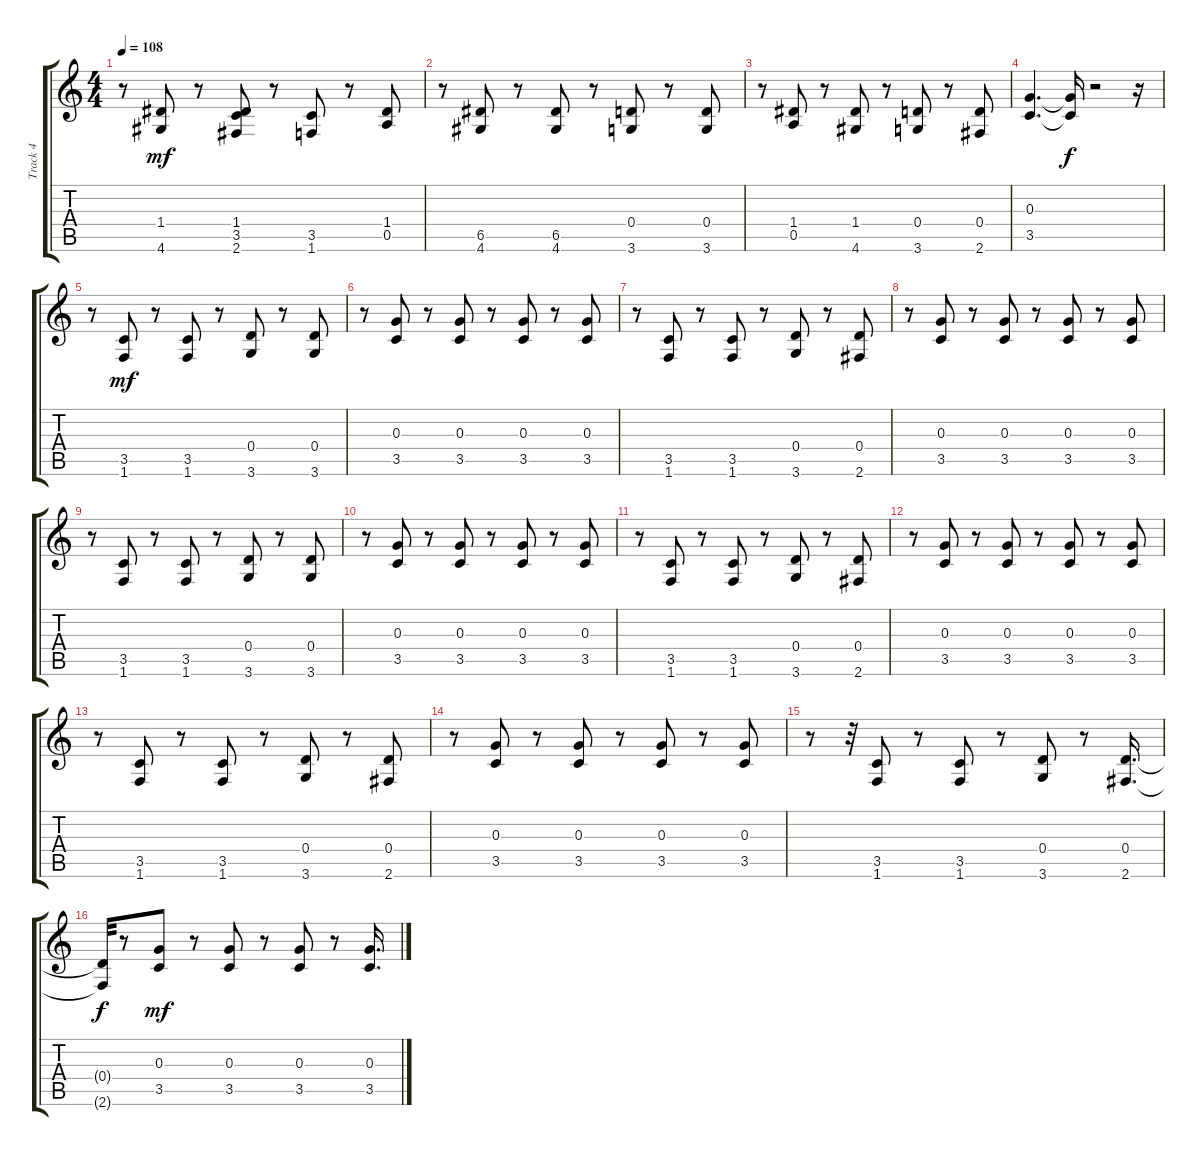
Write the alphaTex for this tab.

\track ("Track 4" "Track 4") {instrument acousticguitarsteel}
\staff {score tabs}
\tuning (E4 B3 G3 D3 A2 E2) {hide}
\ts (4 4)
\tempo 108
\clef g2
\ks c
r.8{dy f} (1.4 4.6).8{dy mf} r.8 (1.4 3.5 2.6).8 r.8 (3.5 1.6).8 r.8 (1.4 0.5).8 |
r.8 (6.5 4.6).8 r.8 (6.5 4.6).8 r.8 (0.4 3.6).8 r.8 (0.4 3.6).8 |
r.8 (1.4 0.5).8 r.8 (1.4 4.6).8 r.8 (0.4 3.6).8 r.8 (0.4 2.6).8 |
(0.3 3.5).4{d} (0.3{t} 3.5{t}).16{dy f} r.2 r.16 |
r.8 (3.5 1.6).8{dy mf} r.8 (3.5 1.6).8 r.8 (0.4 3.6).8 r.8 (0.4 3.6).8 |
r.8 (0.3 3.5).8 r.8 (0.3 3.5).8 r.8 (0.3 3.5).8 r.8 (0.3 3.5).8 |
r.8 (3.5 1.6).8 r.8 (3.5 1.6).8 r.8 (0.4 3.6).8 r.8 (0.4 2.6).8 |
r.8 (0.3 3.5).8 r.8 (0.3 3.5).8 r.8 (0.3 3.5).8 r.8 (0.3 3.5).8 |
r.8 (3.5 1.6).8 r.8 (3.5 1.6).8 r.8 (0.4 3.6).8 r.8 (0.4 3.6).8 |
r.8 (0.3 3.5).8 r.8 (0.3 3.5).8 r.8 (0.3 3.5).8 r.8 (0.3 3.5).8 |
r.8 (3.5 1.6).8 r.8 (3.5 1.6).8 r.8 (0.4 3.6).8 r.8 (0.4 2.6).8 |
r.8 (0.3 3.5).8 r.8 (0.3 3.5).8 r.8 (0.3 3.5).8 r.8 (0.3 3.5).8 |
r.8 (3.5 1.6).8 r.8 (3.5 1.6).8 r.8 (0.4 3.6).8 r.8 (0.4 2.6).8 |
r.8 (0.3 3.5).8 r.8 (0.3 3.5).8 r.8 (0.3 3.5).8 r.8 (0.3 3.5).8 |
r.8 r.32 (3.5 1.6).8 r.8 (3.5 1.6).8 r.8 (0.4 3.6).8 r.8 (0.4 2.6).16{d} |
(0.4{t} 2.6{t}).32{dy f} r.8 (0.3 3.5).8{dy mf} r.8 (0.3 3.5).8 r.8 (0.3 3.5).8 r.8 (0.3 3.5).16{d}
